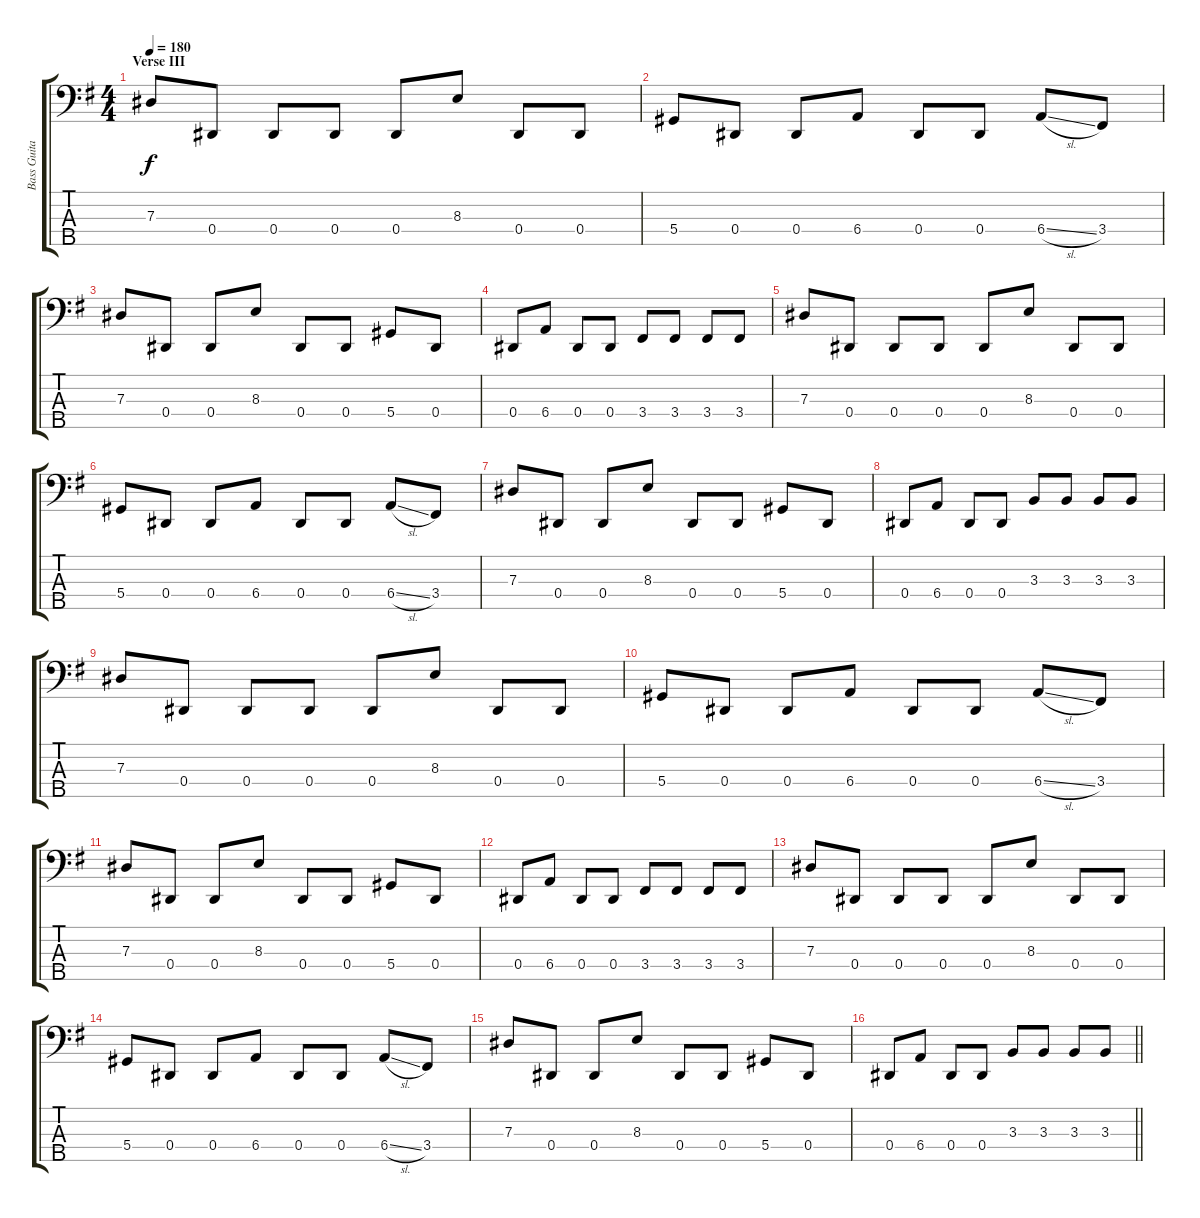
\track ("Bass Guitar" "Bass Guita") {instrument electricbassfinger}
\staff {score tabs}
\tuning (Gb2 Db2 Ab1 Eb1 Bb0) {hide}
\ts (4 4)
\section ("" "Verse III")
\tempo 180
\clef f4
\ks g
7.3.8{dy f} 0.4.8 0.4.8 0.4.8 0.4.8 8.3.8 0.4.8 0.4.8 |
5.4.8 0.4.8 0.4.8 6.4.8 0.4.8 0.4.8 6.4{sl}.8 3.4.8 |
7.3.8 0.4.8 0.4.8 8.3.8 0.4.8 0.4.8 5.4.8 0.4.8 |
0.4.8 6.4.8 0.4.8 0.4.8 3.4.8 3.4.8 3.4.8 3.4.8 |
7.3.8 0.4.8 0.4.8 0.4.8 0.4.8 8.3.8 0.4.8 0.4.8 |
5.4.8 0.4.8 0.4.8 6.4.8 0.4.8 0.4.8 6.4{sl}.8 3.4.8 |
7.3.8 0.4.8 0.4.8 8.3.8 0.4.8 0.4.8 5.4.8 0.4.8 |
0.4.8 6.4.8 0.4.8 0.4.8 3.3.8 3.3.8 3.3.8 3.3.8 |
7.3.8 0.4.8 0.4.8 0.4.8 0.4.8 8.3.8 0.4.8 0.4.8 |
5.4.8 0.4.8 0.4.8 6.4.8 0.4.8 0.4.8 6.4{sl}.8 3.4.8 |
7.3.8 0.4.8 0.4.8 8.3.8 0.4.8 0.4.8 5.4.8 0.4.8 |
0.4.8 6.4.8 0.4.8 0.4.8 3.4.8 3.4.8 3.4.8 3.4.8 |
7.3.8 0.4.8 0.4.8 0.4.8 0.4.8 8.3.8 0.4.8 0.4.8 |
5.4.8 0.4.8 0.4.8 6.4.8 0.4.8 0.4.8 6.4{sl}.8 3.4.8 |
7.3.8 0.4.8 0.4.8 8.3.8 0.4.8 0.4.8 5.4.8 0.4.8 |
\barLineRight lightlight
0.4.8 6.4.8 0.4.8 0.4.8 3.3.8 3.3.8 3.3.8 3.3.8
